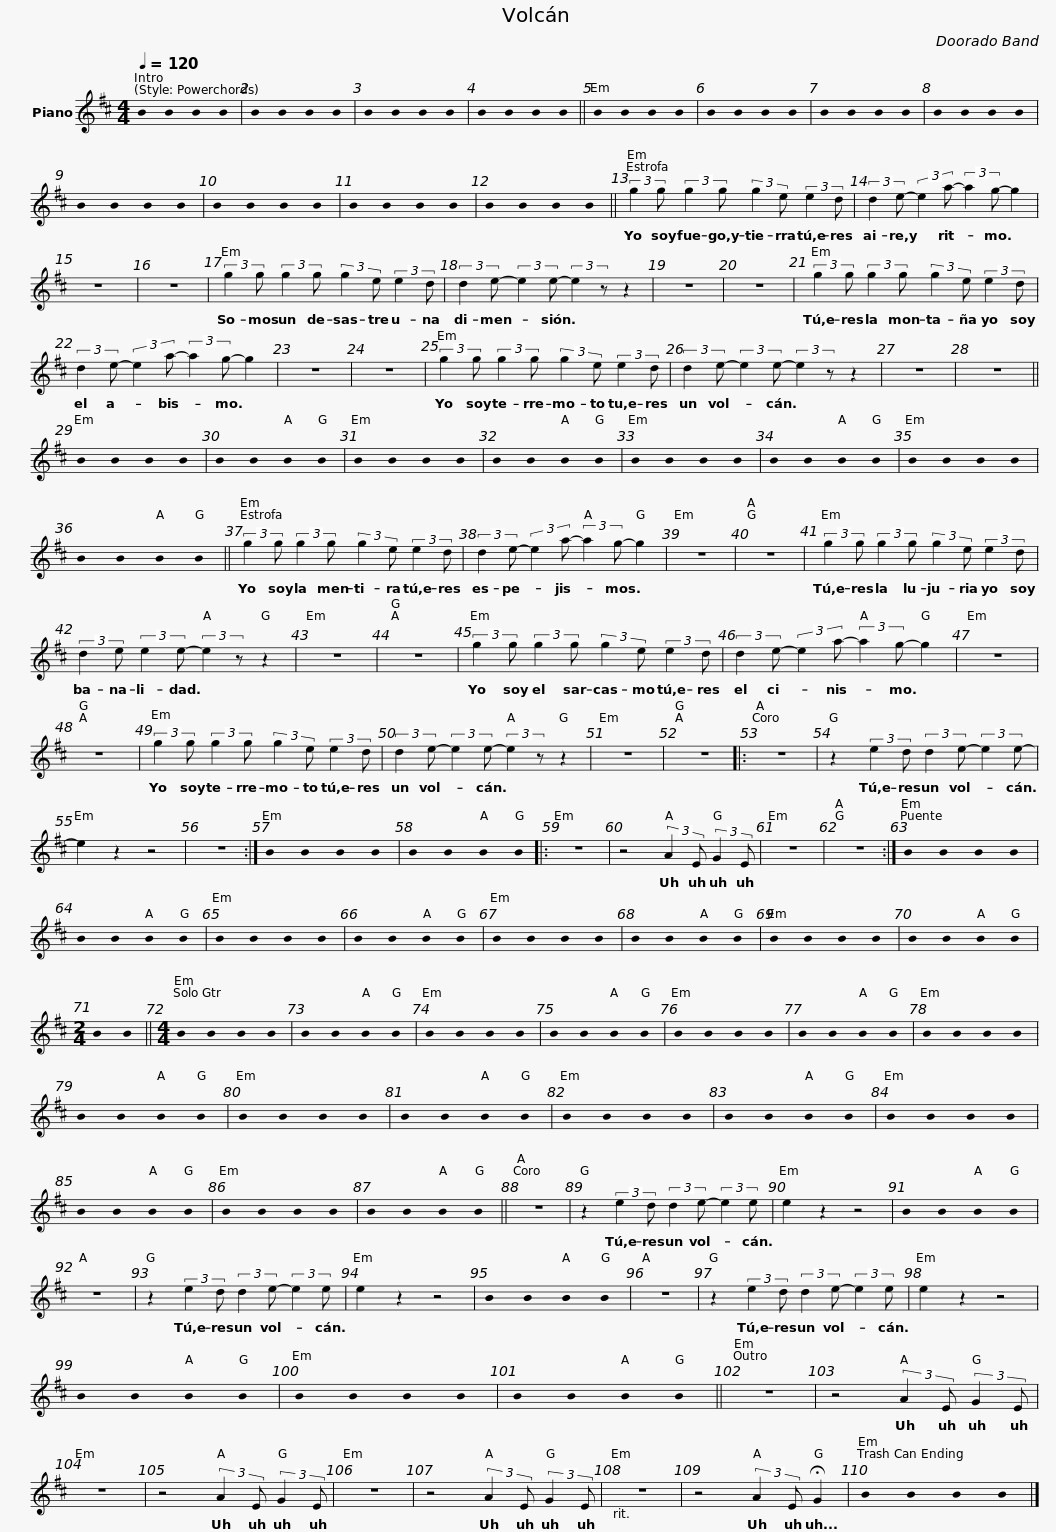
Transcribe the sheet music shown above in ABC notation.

X:1
L:1/8
Q:1/4=120
M:4/4
I:linebreak $
K:D
U:s=!stemless!
V:1 treble
V:1
 sB2 sB2 sB2 sB2 | sB2 sB2 sB2 sB2 | sB2 sB2 sB2 sB2 | sB2 sB2 sB2 sB2 || sB2 sB2 sB2 sB2 | %5
 sB2 sB2 sB2 sB2 |$ sB2 sB2 sB2 sB2 | sB2 sB2 sB2 sB2 | sB2 sB2 sB2 sB2 | sB2 sB2 sB2 sB2 | %10
 sB2 sB2 sB2 sB2 | sB2 sB2 sB2 sB2 ||$ (3:2:2g2 g (3:2:2g2 g (3:2:2g2 e (3:2:2e2 d | (3:2:2d2 e- (3:2:2e2 a- (3:2:2a2 g- g2 | z8 | %15
 z8 |$ (3:2:2g2 g (3:2:2g2 g (3:2:2g2 e (3:2:2e2 d | (3:2:2d2 e- (3:2:2e2 e- (3:2:2e2 z z2 | z8 | z8 |$ %20
 (3:2:2g2 g (3:2:2g2 g (3:2:2g2 e (3:2:2e2 d | (3:2:2d2 e- (3:2:2e2 a- (3:2:2a2 g- g2 | z8 | z8 |$ (3:2:2g2 g (3:2:2g2 g (3:2:2g2 e (3:2:2e2 d | %25
 (3:2:2d2 e- (3:2:2e2 e- (3:2:2e2 z z2 | z8 | z8 ||$ sB2 sB2 sB2 sB2 | sB2 sB2 sB2 sB2 | %30
 sB2 sB2 sB2 sB2 | sB2 sB2 sB2 sB2 | sB2 sB2 sB2 sB2 | sB2 sB2 sB2 sB2 | sB2 sB2 sB2 sB2 | %35
 sB2 sB2 sB2 sB2 ||$ (3:2:2g2 g (3:2:2g2 g (3:2:2g2 e (3:2:2e2 d | (3:2:2d2 e- (3:2:2e2 a- (3:2:2a2 g- g2 | z8 | z8 |$ %40
 (3:2:2g2 g (3:2:2g2 g (3:2:2g2 e (3:2:2e2 d | (3:2:2d2 e (3:2:2e2 e- (3:2:2e2 z z2 | z8 | z8 |$ (3:2:2g2 g (3:2:2g2 g (3:2:2g2 e (3:2:2e2 d | %45
 (3:2:2d2 e- (3:2:2e2 a- (3:2:2a2 g- g2 | z8 | z8 |$ (3:2:2g2 g (3:2:2g2 g (3:2:2g2 e (3:2:2e2 d | (3:2:2d2 e- (3:2:2e2 e- (3:2:2e2 z z2 | %50
 z8 | z8 |:$ z8 | z2 (3:2:2e2 d (3:2:2d2 e- (3:2:2e2 e- | e2 z2 z4 | %55
 z8 :|$ sB2 sB2 sB2 sB2 | sB2 sB2 sB2 sB2 |:$ z8 | z4 (3:2:2A2 E (3:2:2G2 E | %60
 z8 | z8 :|$ sB2 sB2 sB2 sB2 | sB2 sB2 sB2 sB2 | sB2 sB2 sB2 sB2 | %65
 sB2 sB2 sB2 sB2 | sB2 sB2 sB2 sB2 | sB2 sB2 sB2 sB2 | sB2 sB2 sB2 sB2 | sB2 sB2 sB2 sB2 |$ %70
[M:2/4] sB2 sB2 ||[M:4/4] sB2 sB2 sB2 sB2 | sB2 sB2 sB2 sB2 | sB2 sB2 sB2 sB2 | sB2 sB2 sB2 sB2 | %75
 sB2 sB2 sB2 sB2 | sB2 sB2 sB2 sB2 | sB2 sB2 sB2 sB2 |$ sB2 sB2 sB2 sB2 | sB2 sB2 sB2 sB2 | %80
 sB2 sB2 sB2 sB2 | sB2 sB2 sB2 sB2 | sB2 sB2 sB2 sB2 | sB2 sB2 sB2 sB2 | sB2 sB2 sB2 sB2 | %85
 sB2 sB2 sB2 sB2 |$ sB2 sB2 sB2 sB2 ||$ z8 | z2 (3:2:2e2 d (3:2:2d2 e- (3:2:2e2 e | e2 z2 z4 | %90
 sB2 sB2 sB2 sB2 |$ z8 | z2 (3:2:2e2 d (3:2:2d2 e- (3:2:2e2 e | e2 z2 z4 | sB2 sB2 sB2 sB2 |$ %95
 z8 | z2 (3:2:2e2 d (3:2:2d2 e- (3:2:2e2 e | e2 z2 z4 | sB2 sB2 sB2 sB2 |$ sB2 sB2 sB2 sB2 | %100
 sB2 sB2 sB2 sB2 || z8 | z4 (3:2:2A2 E (3:2:2G2 E |$ z8 | z4 (3:2:2A2 E (3:2:2G2 E |$ %105
 z8 | z4 (3:2:2A2 E (3:2:2G2 E | z8 |$ z4 (3:2:2A2 E !fermata!G2 | sB2 sB2 sB2 sB2 |] %110
